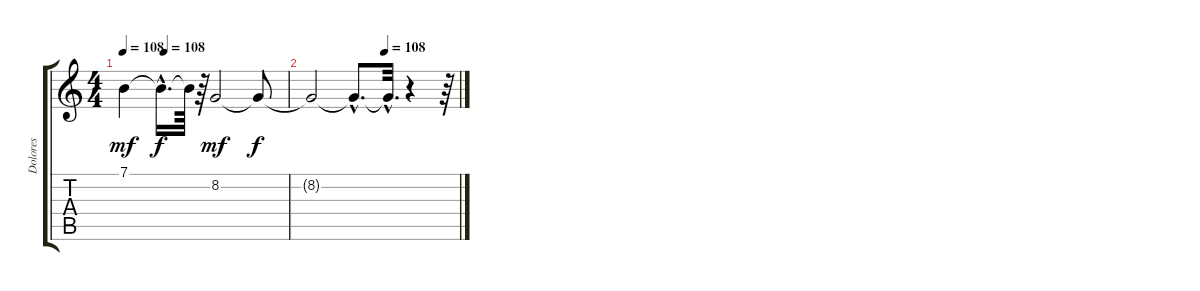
\track ("Dolores" "Dolores") {instrument panflute}
\staff {score tabs}
\tuning (E4 B3 G3 D3 A2 E2) {hide}
\ts (4 4)
\tempo 108
\tempo (108 0.25)
\clef g2
\ks c
7.1.4{dy mf} 7.1{hac t}.16{d dy f} 7.1{t}.64 r.64 8.2.2{dy mf} 8.2{t}.8{dy f} |
\tempo (108 0.5)
8.2{t}.2 8.2{hac t}.8{d} 8.2{hac t}.32{d} r.4 r.64
